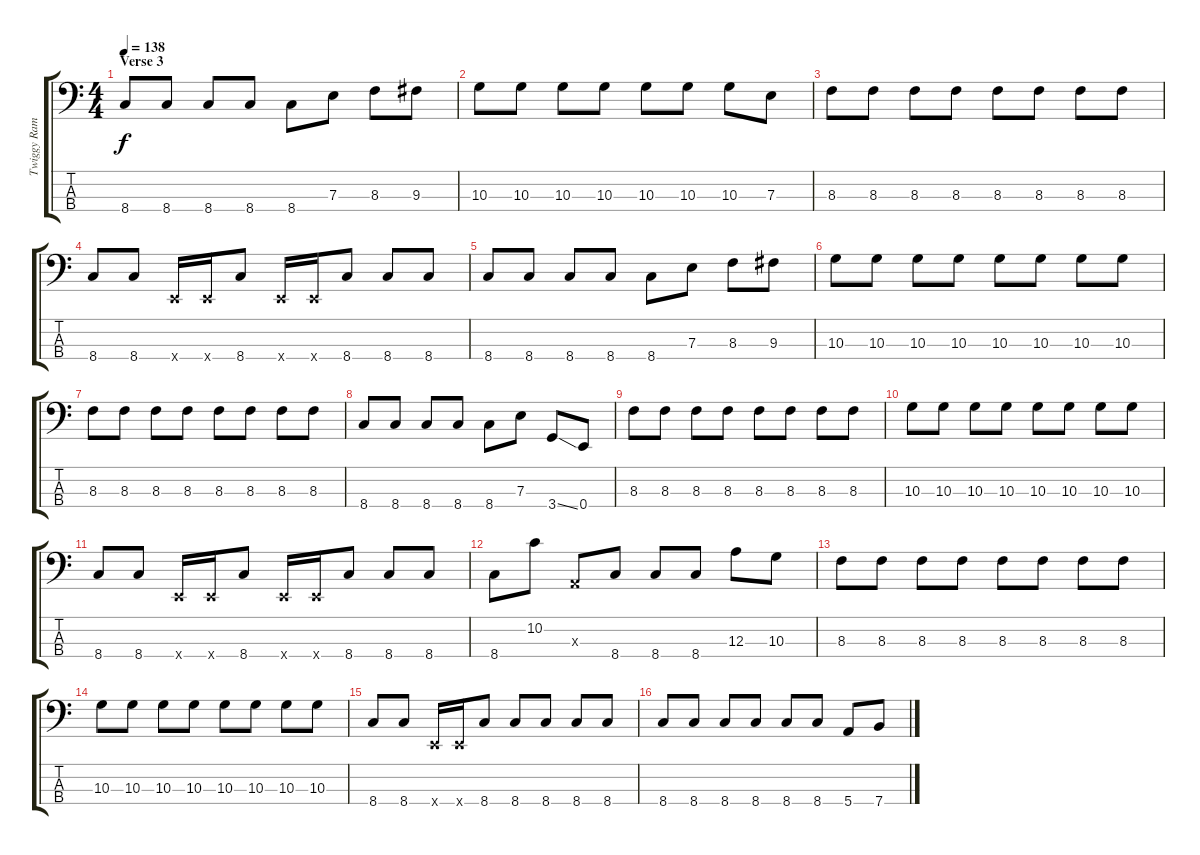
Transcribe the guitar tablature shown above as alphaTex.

\track ("Twiggy Ramirez [Bass]" "Twiggy Ram") {instrument electricbasspick}
\staff {score tabs}
\tuning (G2 D2 A1 E1) {hide}
\ts (4 4)
\section ("" "Verse 3")
\tempo 138
\clef f4
\ks c
8.4.8{dy f} 8.4.8 8.4.8 8.4.8 8.4.8 7.3.8 8.3.8 9.3.8 |
10.3.8 10.3.8 10.3.8 10.3.8 10.3.8 10.3.8 10.3.8 7.3.8 |
8.3.8 8.3.8 8.3.8 8.3.8 8.3.8 8.3.8 8.3.8 8.3.8 |
8.4.8 8.4.8 0.4{x}.16 0.4{x}.16 8.4.8 0.4{x}.16 0.4{x}.16 8.4.8 8.4.8 8.4.8 |
8.4.8 8.4.8 8.4.8 8.4.8 8.4.8 7.3.8 8.3.8 9.3.8 |
10.3.8 10.3.8 10.3.8 10.3.8 10.3.8 10.3.8 10.3.8 10.3.8 |
8.3.8 8.3.8 8.3.8 8.3.8 8.3.8 8.3.8 8.3.8 8.3.8 |
8.4.8 8.4.8 8.4.8 8.4.8 8.4.8 7.3.8 3.4{ss}.8 0.4.8 |
8.3.8 8.3.8 8.3.8 8.3.8 8.3.8 8.3.8 8.3.8 8.3.8 |
10.3.8 10.3.8 10.3.8 10.3.8 10.3.8 10.3.8 10.3.8 10.3.8 |
8.4.8 8.4.8 0.4{x}.16 0.4{x}.16 8.4.8 0.4{x}.16 0.4{x}.16 8.4.8 8.4.8 8.4.8 |
8.4.8 10.2.8 0.3{x}.8 8.4.8 8.4.8 8.4.8 12.3.8 10.3.8 |
8.3.8 8.3.8 8.3.8 8.3.8 8.3.8 8.3.8 8.3.8 8.3.8 |
10.3.8 10.3.8 10.3.8 10.3.8 10.3.8 10.3.8 10.3.8 10.3.8 |
8.4.8 8.4.8 0.4{x}.16 0.4{x}.16 8.4.8 8.4.8 8.4.8 8.4.8 8.4.8 |
8.4.8 8.4.8 8.4.8 8.4.8 8.4.8 8.4.8 5.4.8 7.4.8
